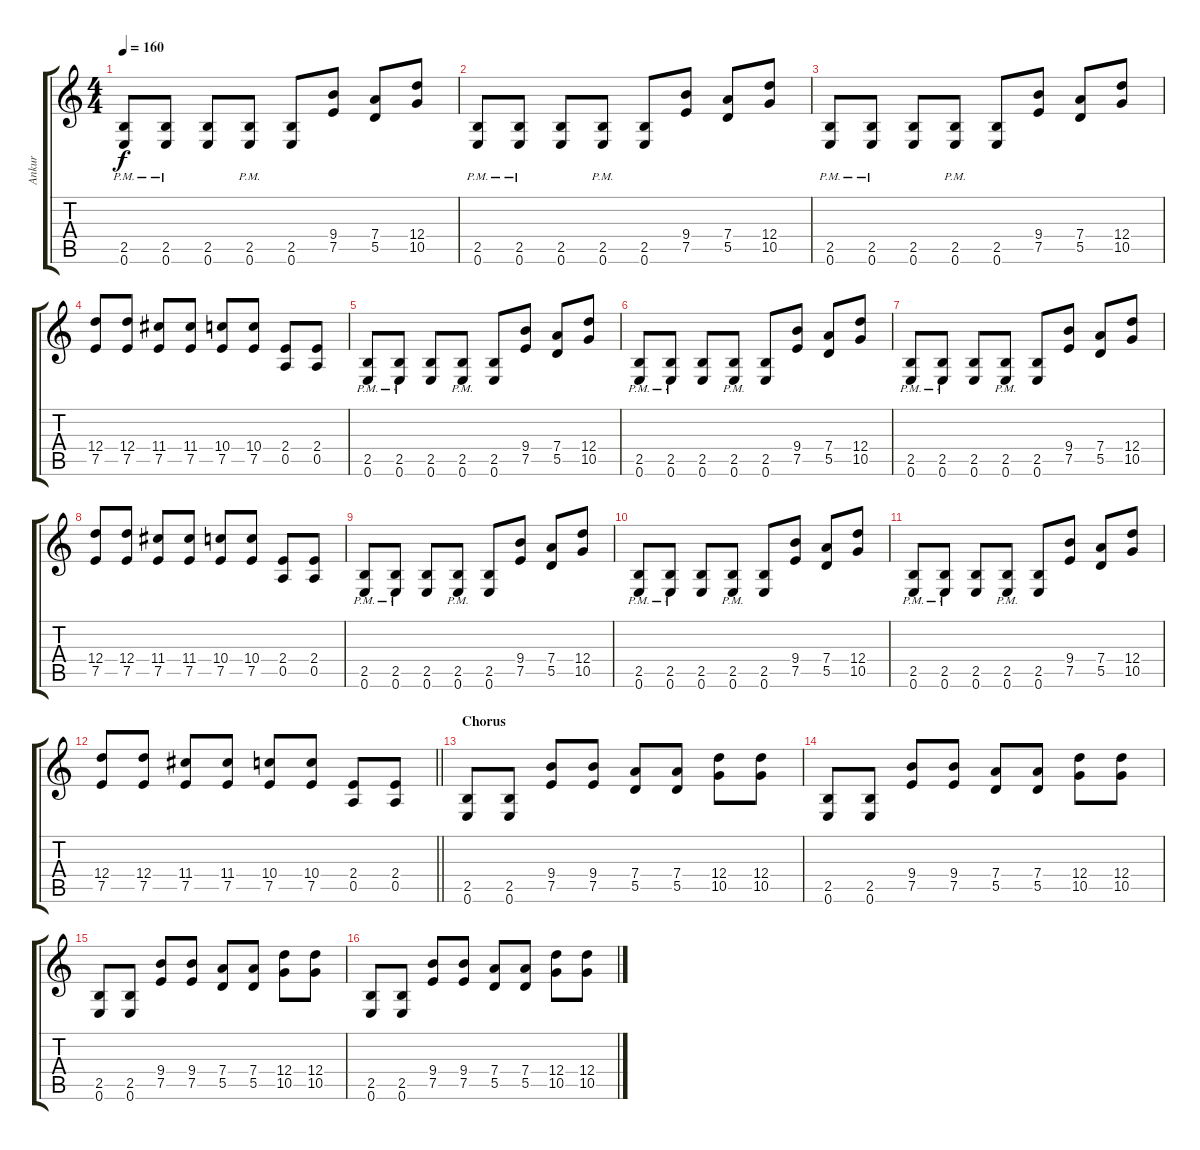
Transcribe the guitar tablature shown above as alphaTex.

\track ("Ankur" "Ankur") {instrument distortionguitar}
\staff {score tabs}
\tuning (E4 B3 G3 D3 A2 E2) {hide}
\ts (4 4)
\tempo 160
\clef g2
\ks c
(2.5{pm} 0.6{pm}).8{dy f} (2.5{pm} 0.6{pm}).8 (2.5 0.6).8 (2.5{pm} 0.6{pm}).8 (2.5 0.6).8 (9.4 7.5).8 (7.4 5.5).8 (12.4 10.5).8 |
(2.5{pm} 0.6{pm}).8 (2.5{pm} 0.6{pm}).8 (2.5 0.6).8 (2.5{pm} 0.6{pm}).8 (2.5 0.6).8 (9.4 7.5).8 (7.4 5.5).8 (12.4 10.5).8 |
(2.5{pm} 0.6{pm}).8 (2.5{pm} 0.6{pm}).8 (2.5 0.6).8 (2.5{pm} 0.6{pm}).8 (2.5 0.6).8 (9.4 7.5).8 (7.4 5.5).8 (12.4 10.5).8 |
(12.4 7.5).8 (12.4 7.5).8 (11.4 7.5).8 (11.4 7.5).8 (10.4 7.5).8 (10.4 7.5).8 (2.4 0.5).8 (2.4 0.5).8 |
(2.5{pm} 0.6{pm}).8 (2.5{pm} 0.6{pm}).8 (2.5 0.6).8 (2.5{pm} 0.6{pm}).8 (2.5 0.6).8 (9.4 7.5).8 (7.4 5.5).8 (12.4 10.5).8 |
(2.5{pm} 0.6{pm}).8 (2.5{pm} 0.6{pm}).8 (2.5 0.6).8 (2.5{pm} 0.6{pm}).8 (2.5 0.6).8 (9.4 7.5).8 (7.4 5.5).8 (12.4 10.5).8 |
(2.5{pm} 0.6{pm}).8 (2.5{pm} 0.6{pm}).8 (2.5 0.6).8 (2.5{pm} 0.6{pm}).8 (2.5 0.6).8 (9.4 7.5).8 (7.4 5.5).8 (12.4 10.5).8 |
(12.4 7.5).8 (12.4 7.5).8 (11.4 7.5).8 (11.4 7.5).8 (10.4 7.5).8 (10.4 7.5).8 (2.4 0.5).8 (2.4 0.5).8 |
(2.5{pm} 0.6{pm}).8 (2.5{pm} 0.6{pm}).8 (2.5 0.6).8 (2.5{pm} 0.6{pm}).8 (2.5 0.6).8 (9.4 7.5).8 (7.4 5.5).8 (12.4 10.5).8 |
(2.5{pm} 0.6{pm}).8 (2.5{pm} 0.6{pm}).8 (2.5 0.6).8 (2.5{pm} 0.6{pm}).8 (2.5 0.6).8 (9.4 7.5).8 (7.4 5.5).8 (12.4 10.5).8 |
(2.5{pm} 0.6{pm}).8 (2.5{pm} 0.6{pm}).8 (2.5 0.6).8 (2.5{pm} 0.6{pm}).8 (2.5 0.6).8 (9.4 7.5).8 (7.4 5.5).8 (12.4 10.5).8 |
\barLineRight lightlight
(12.4 7.5).8 (12.4 7.5).8 (11.4 7.5).8 (11.4 7.5).8 (10.4 7.5).8 (10.4 7.5).8 (2.4 0.5).8 (2.4 0.5).8 |
\section ("" "Chorus")
(2.5 0.6).8 (2.5 0.6).8 (9.4 7.5).8 (9.4 7.5).8 (7.4 5.5).8 (7.4 5.5).8 (12.4 10.5).8 (12.4 10.5).8 |
(2.5 0.6).8 (2.5 0.6).8 (9.4 7.5).8 (9.4 7.5).8 (7.4 5.5).8 (7.4 5.5).8 (12.4 10.5).8 (12.4 10.5).8 |
(2.5 0.6).8 (2.5 0.6).8 (9.4 7.5).8 (9.4 7.5).8 (7.4 5.5).8 (7.4 5.5).8 (12.4 10.5).8 (12.4 10.5).8 |
(2.5 0.6).8 (2.5 0.6).8 (9.4 7.5).8 (9.4 7.5).8 (7.4 5.5).8 (7.4 5.5).8 (12.4 10.5).8 (12.4 10.5).8
